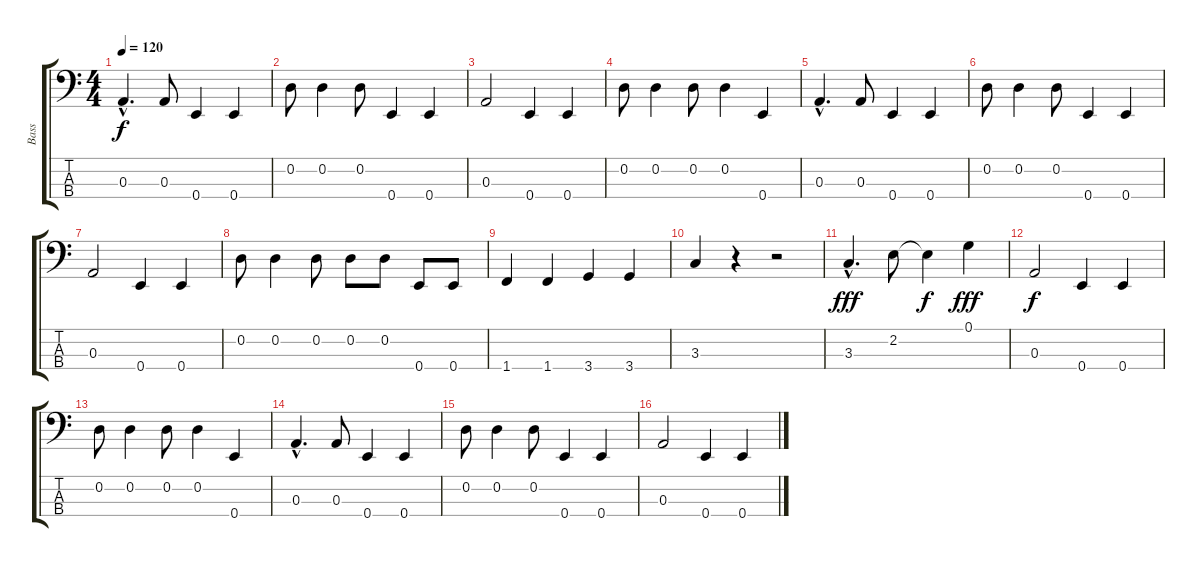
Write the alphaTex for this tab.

\track ("Bass" "Bass") {instrument electricbassfinger}
\staff {score tabs}
\tuning (G2 D2 A1 E1) {hide}
\ts (4 4)
\tempo 120
\clef f4
\ks c
0.3{hac}.4{d dy f} 0.3.8 0.4.4 0.4.4 |
0.2.8 0.2.4 0.2.8 0.4.4 0.4.4 |
0.3.2 0.4.4 0.4.4 |
0.2.8 0.2.4 0.2.8 0.2.4 0.4.4 |
0.3{hac}.4{d} 0.3.8 0.4.4 0.4.4 |
0.2.8 0.2.4 0.2.8 0.4.4 0.4.4 |
0.3.2 0.4.4 0.4.4 |
0.2.8 0.2.4 0.2.8 0.2.8 0.2.8 0.4.8 0.4.8 |
1.4.4 1.4.4 3.4.4 3.4.4 |
3.3.4 r.4 r.2 |
3.3{hac}.4{d dy fff} 2.2.8 2.2{t}.4{dy f} 0.1.4{dy fff} |
0.3.2{dy f} 0.4.4 0.4.4 |
0.2.8 0.2.4 0.2.8 0.2.4 0.4.4 |
0.3{hac}.4{d} 0.3.8 0.4.4 0.4.4 |
0.2.8 0.2.4 0.2.8 0.4.4 0.4.4 |
0.3.2 0.4.4 0.4.4
